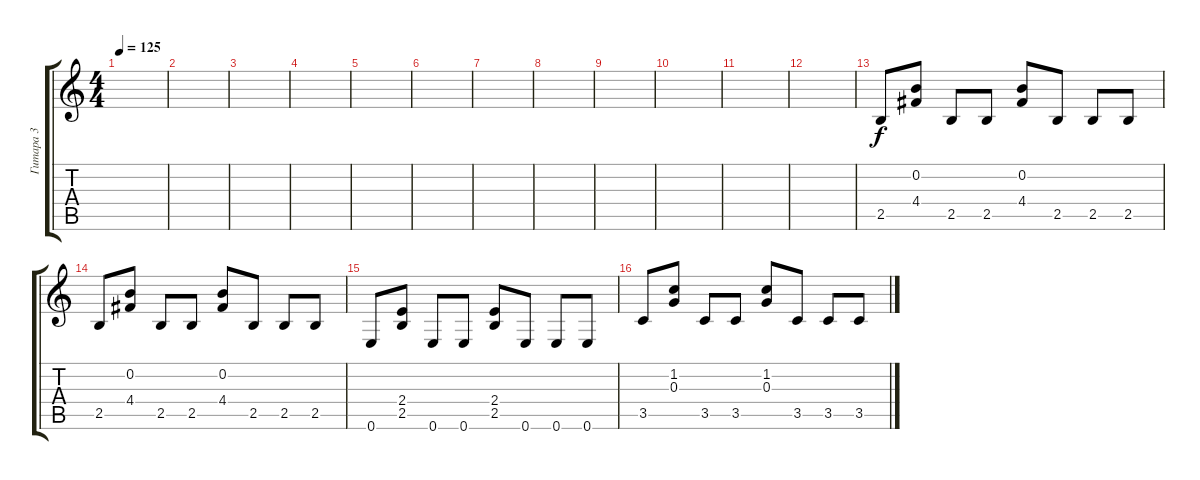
\track ("Гитара 3" "Гитара 3") {instrument distortionguitar}
\staff {score tabs}
\tuning (E4 B3 G3 D3 A2 E2) {hide}
\ts (4 4)
\tempo 125
\clef g2
\ks c
|
|
|
|
|
|
|
|
|
|
|
|
2.5.8 (0.2 4.4).8 2.5.8 2.5.8 (0.2 4.4).8 2.5.8 2.5.8 2.5.8 |
2.5.8 (0.2 4.4).8 2.5.8 2.5.8 (0.2 4.4).8 2.5.8 2.5.8 2.5.8 |
0.6.8 (2.4 2.5).8 0.6.8 0.6.8 (2.4 2.5).8 0.6.8 0.6.8 0.6.8 |
3.5.8 (1.2 0.3).8 3.5.8 3.5.8 (1.2 0.3).8 3.5.8 3.5.8 3.5.8
